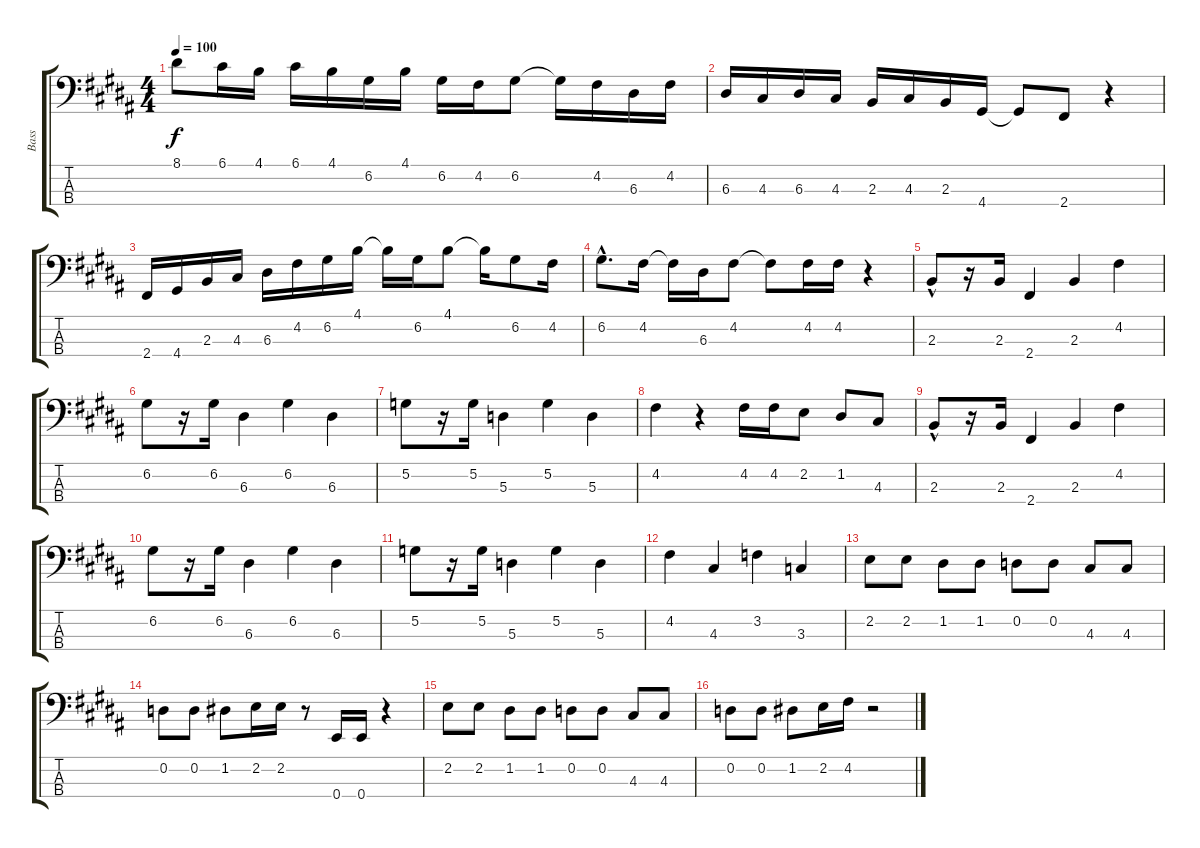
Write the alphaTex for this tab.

\track ("Bass" "Bass") {instrument acousticbass}
\staff {score tabs}
\tuning (G2 D2 A1 E1) {hide}
\ts (4 4)
\tempo 100
\clef f4
\ks b
8.1.8{dy f} 6.1.16 4.1.16 6.1.16 4.1.16 6.2.16 4.1.16 6.2.16 4.2.16 6.2.8 6.2{t}.16 4.2.16 6.3.16 4.2.16 |
6.3.16 4.3.16 6.3.16 4.3.16 2.3.16 4.3.16 2.3.16 4.4.16 4.4{t}.8 2.4.8 r.4 |
2.4.16 4.4.16 2.3.16 4.3.16 6.3.16 4.2.16 6.2.16 4.1.16 4.1{t}.16 6.2.16 4.1.8 4.1{t}.16 6.2.8 4.2.16 |
6.2{hac}.8{d} 4.2.16 4.2{t}.16 6.3.16 4.2.8 4.2{t}.8 4.2.16 4.2.16 r.4 |
2.3{hac}.8 r.16 2.3.16 2.4.4 2.3.4 4.2.4 |
6.2.8 r.16 6.2.16 6.3.4 6.2.4 6.3.4 |
5.2.8 r.16 5.2.16 5.3.4 5.2.4 5.3.4 |
4.2.4 r.4 4.2.16 4.2.16 2.2.8 1.2.8 4.3.8 |
2.3{hac}.8 r.16 2.3.16 2.4.4 2.3.4 4.2.4 |
6.2.8 r.16 6.2.16 6.3.4 6.2.4 6.3.4 |
5.2.8 r.16 5.2.16 5.3.4 5.2.4 5.3.4 |
4.2.4 4.3.4 3.2.4 3.3.4 |
2.2.8 2.2.8 1.2.8 1.2.8 0.2.8 0.2.8 4.3.8 4.3.8 |
0.2.8 0.2.8 1.2.8 2.2.16 2.2.16 r.8 0.4.16 0.4.16 r.4 |
2.2.8 2.2.8 1.2.8 1.2.8 0.2.8 0.2.8 4.3.8 4.3.8 |
0.2.8 0.2.8 1.2.8 2.2.16 4.2.16 r.2
